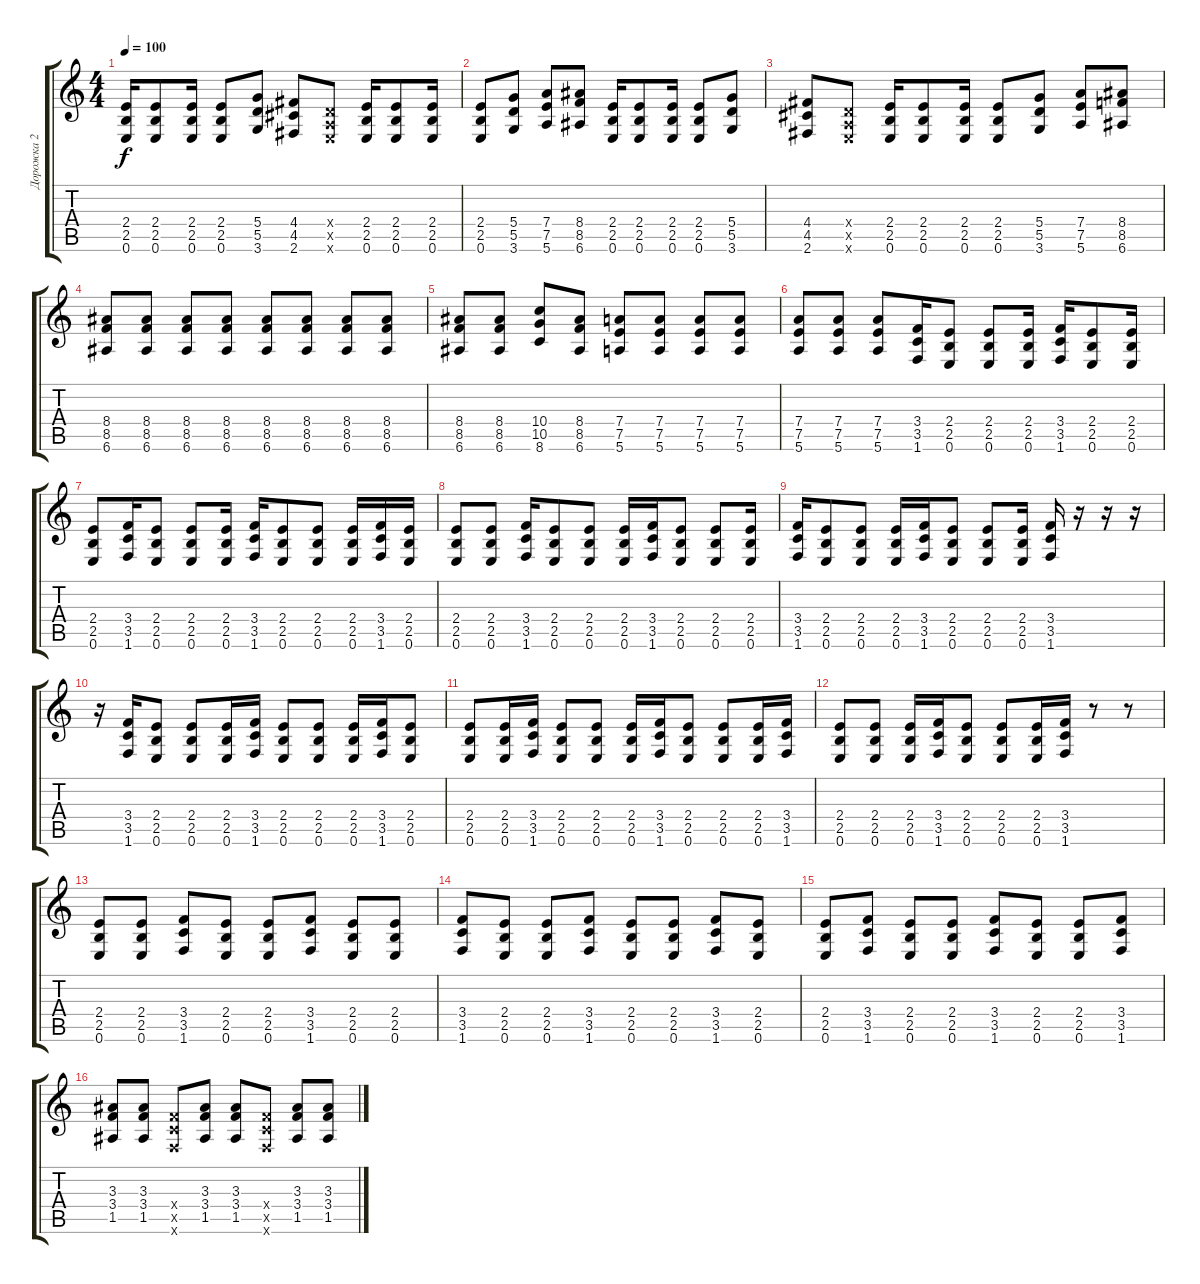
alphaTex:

\track ("Дорожка 2" "Дорожка 2") {instrument distortionguitar}
\staff {score tabs}
\tuning (E4 B3 G3 D3 A2 E2) {hide}
\ts (4 4)
\tempo 100
\clef g2
\ks c
(2.4 2.5 0.6).16{dy f} (2.4 2.5 0.6).8 (2.4 2.5 0.6).16 (2.4 2.5 0.6).8 (5.4 5.5 3.6).8 (4.4 4.5 2.6).8 (0.4{x} 0.5{x} 0.6{x}).8 (2.4 2.5 0.6).16 (2.4 2.5 0.6).8 (2.4 2.5 0.6).16 |
(2.4 2.5 0.6).8 (5.4 5.5 3.6).8 (7.4 7.5 5.6).8 (8.4 8.5 6.6).8 (2.4 2.5 0.6).16 (2.4 2.5 0.6).8 (2.4 2.5 0.6).16 (2.4 2.5 0.6).8 (5.4 5.5 3.6).8 |
(4.4 4.5 2.6).8 (0.4{x} 0.5{x} 0.6{x}).8 (2.4 2.5 0.6).16 (2.4 2.5 0.6).8 (2.4 2.5 0.6).16 (2.4 2.5 0.6).8 (5.4 5.5 3.6).8 (7.4 7.5 5.6).8 (8.4 8.5 6.6).8 |
(8.4 8.5 6.6).8 (8.4 8.5 6.6).8 (8.4 8.5 6.6).8 (8.4 8.5 6.6).8 (8.4 8.5 6.6).8 (8.4 8.5 6.6).8 (8.4 8.5 6.6).8 (8.4 8.5 6.6).8 |
(8.4 8.5 6.6).8 (8.4 8.5 6.6).8 (10.4 10.5 8.6).8 (8.4 8.5 6.6).8 (7.4 7.5 5.6).8 (7.4 7.5 5.6).8 (7.4 7.5 5.6).8 (7.4 7.5 5.6).8 |
(7.4 7.5 5.6).8 (7.4 7.5 5.6).8 (7.4 7.5 5.6).8 (3.4 3.5 1.6).16 (2.4 2.5 0.6).8 (2.4 2.5 0.6).8 (2.4 2.5 0.6).16 (3.4 3.5 1.6).16 (2.4 2.5 0.6).8 (2.4 2.5 0.6).16 |
(2.4 2.5 0.6).8 (3.4 3.5 1.6).16 (2.4 2.5 0.6).8 (2.4 2.5 0.6).8 (2.4 2.5 0.6).16 (3.4 3.5 1.6).16 (2.4 2.5 0.6).8 (2.4 2.5 0.6).8 (2.4 2.5 0.6).16 (3.4 3.5 1.6).16 (2.4 2.5 0.6).16 |
(2.4 2.5 0.6).8 (2.4 2.5 0.6).8 (3.4 3.5 1.6).16 (2.4 2.5 0.6).8 (2.4 2.5 0.6).8 (2.4 2.5 0.6).16 (3.4 3.5 1.6).16 (2.4 2.5 0.6).8 (2.4 2.5 0.6).8 (2.4 2.5 0.6).16 |
(3.4 3.5 1.6).16 (2.4 2.5 0.6).8 (2.4 2.5 0.6).8 (2.4 2.5 0.6).16 (3.4 3.5 1.6).16 (2.4 2.5 0.6).8 (2.4 2.5 0.6).8 (2.4 2.5 0.6).16 (3.4 3.5 1.6).16 r.16 r.16 r.16 |
r.16 (3.4 3.5 1.6).16 (2.4 2.5 0.6).8 (2.4 2.5 0.6).8 (2.4 2.5 0.6).16 (3.4 3.5 1.6).16 (2.4 2.5 0.6).8 (2.4 2.5 0.6).8 (2.4 2.5 0.6).16 (3.4 3.5 1.6).16 (2.4 2.5 0.6).8 |
(2.4 2.5 0.6).8 (2.4 2.5 0.6).16 (3.4 3.5 1.6).16 (2.4 2.5 0.6).8 (2.4 2.5 0.6).8 (2.4 2.5 0.6).16 (3.4 3.5 1.6).16 (2.4 2.5 0.6).8 (2.4 2.5 0.6).8 (2.4 2.5 0.6).16 (3.4 3.5 1.6).16 |
(2.4 2.5 0.6).8 (2.4 2.5 0.6).8 (2.4 2.5 0.6).16 (3.4 3.5 1.6).16 (2.4 2.5 0.6).8 (2.4 2.5 0.6).8 (2.4 2.5 0.6).16 (3.4 3.5 1.6).16 r.8 r.8 |
(2.4 2.5 0.6).8 (2.4 2.5 0.6).8 (3.4 3.5 1.6).8 (2.4 2.5 0.6).8 (2.4 2.5 0.6).8 (3.4 3.5 1.6).8 (2.4 2.5 0.6).8 (2.4 2.5 0.6).8 |
(3.4 3.5 1.6).8 (2.4 2.5 0.6).8 (2.4 2.5 0.6).8 (3.4 3.5 1.6).8 (2.4 2.5 0.6).8 (2.4 2.5 0.6).8 (3.4 3.5 1.6).8 (2.4 2.5 0.6).8 |
(2.4 2.5 0.6).8 (3.4 3.5 1.6).8 (2.4 2.5 0.6).8 (2.4 2.5 0.6).8 (3.4 3.5 1.6).8 (2.4 2.5 0.6).8 (2.4 2.5 0.6).8 (3.4 3.5 1.6).8 |
(3.3 3.4 1.5).8 (3.3 3.4 1.5).8 (3.4{x} 3.5{x} 1.6{x}).8 (3.3 3.4 1.5).8 (3.3 3.4 1.5).8 (3.4{x} 3.5{x} 1.6{x}).8 (3.3 3.4 1.5).8 (3.3 3.4 1.5).8
